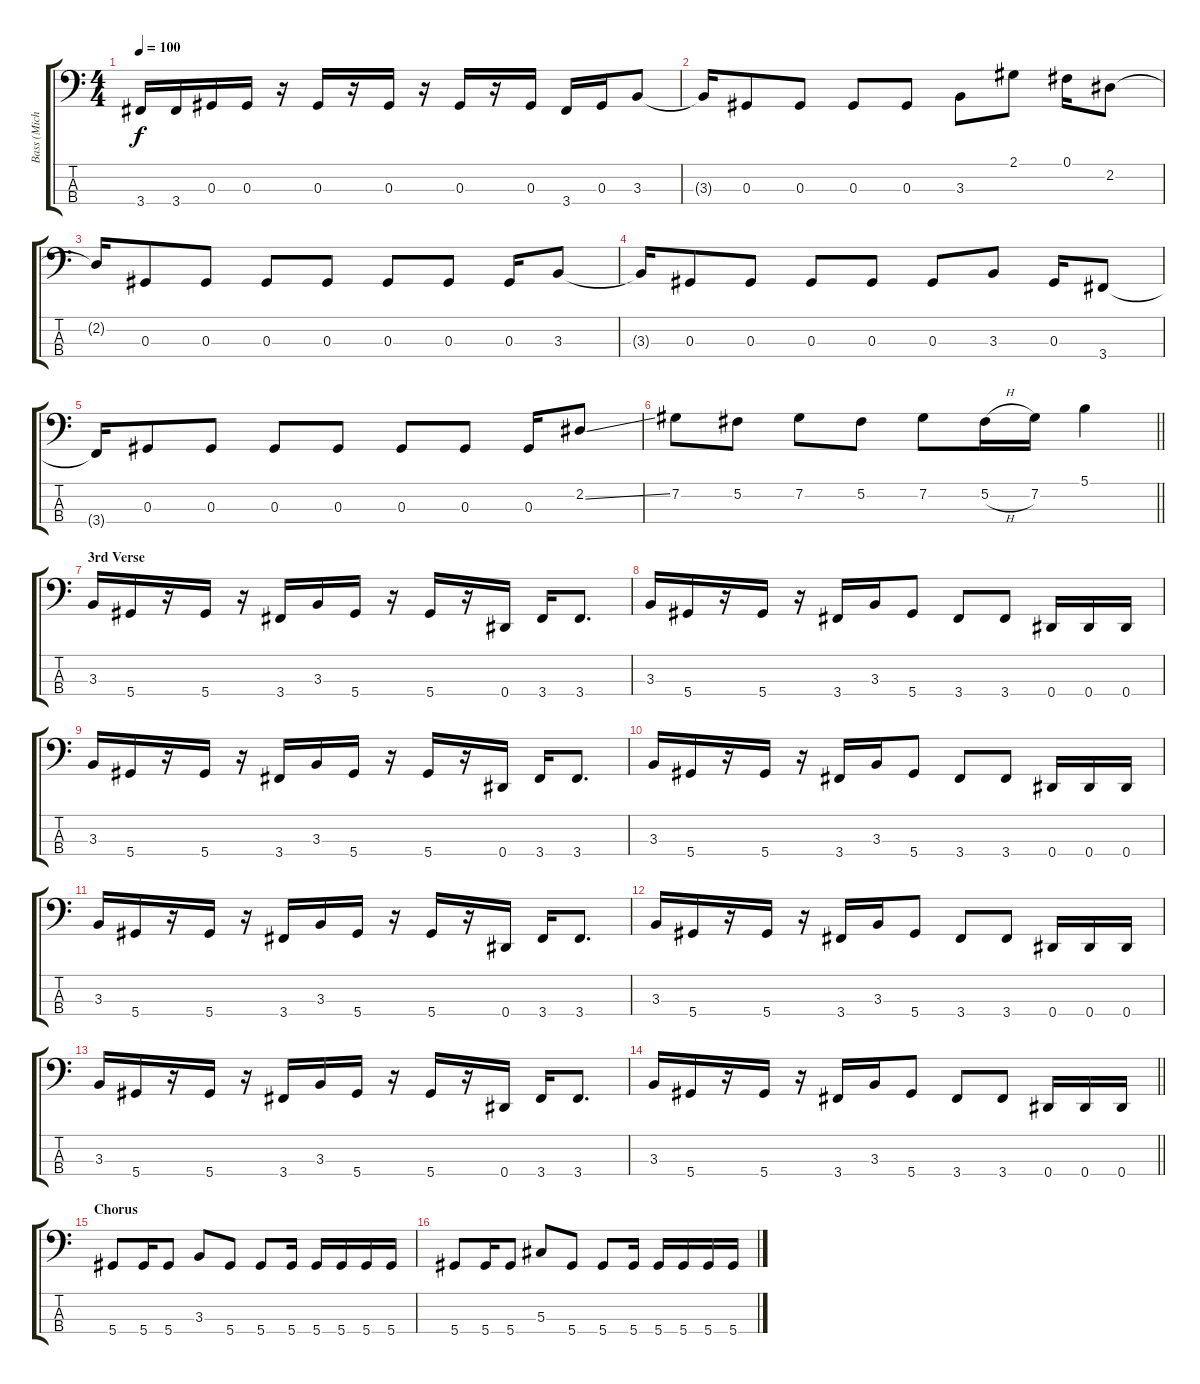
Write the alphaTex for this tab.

\track ("Bass (Michael Anthony)" "Bass (Mich") {instrument electricbassfinger}
\staff {score tabs}
\tuning (Gb2 Db2 Ab1 Eb1) {hide}
\ts (4 4)
\tempo 100
\clef f4
\ks c
3.4{t}.16{dy f} 3.4.16 0.3.16 0.3.16 r.16 0.3.16 r.16 0.3.16 r.16 0.3.16 r.16 0.3.16 3.4.16 0.3.16 3.3.8 |
3.3{t}.16 0.3.8 0.3.8 0.3.8 0.3.8 3.3.8 2.1.8 0.1.16 2.2.8 |
2.2{t}.16 0.3.8 0.3.8 0.3.8 0.3.8 0.3.8 0.3.8 0.3.16 3.3.8 |
3.3{t}.16 0.3.8 0.3.8 0.3.8 0.3.8 0.3.8 3.3.8 0.3.16 3.4.8 |
3.4{t}.16 0.3.8 0.3.8 0.3.8 0.3.8 0.3.8 0.3.8 0.3.16 2.2{ss}.8 |
\barLineRight lightlight
7.2.8 5.2.8 7.2.8 5.2.8 7.2.8 5.2{h}.16 7.2.16 5.1.4 |
\section ("" "3rd Verse")
3.3.16 5.4.16 r.16 5.4.16 r.16 3.4.16 3.3.16 5.4.16 r.16 5.4.16 r.16 0.4.16 3.4.16 3.4.8{d} |
3.3.16 5.4.16 r.16 5.4.16 r.16 3.4.16 3.3.16 5.4.8 3.4.8 3.4.8 0.4.16 0.4.16 0.4.16 |
3.3.16 5.4.16 r.16 5.4.16 r.16 3.4.16 3.3.16 5.4.16 r.16 5.4.16 r.16 0.4.16 3.4.16 3.4.8{d} |
3.3.16 5.4.16 r.16 5.4.16 r.16 3.4.16 3.3.16 5.4.8 3.4.8 3.4.8 0.4.16 0.4.16 0.4.16 |
3.3.16 5.4.16 r.16 5.4.16 r.16 3.4.16 3.3.16 5.4.16 r.16 5.4.16 r.16 0.4.16 3.4.16 3.4.8{d} |
3.3.16 5.4.16 r.16 5.4.16 r.16 3.4.16 3.3.16 5.4.8 3.4.8 3.4.8 0.4.16 0.4.16 0.4.16 |
3.3.16 5.4.16 r.16 5.4.16 r.16 3.4.16 3.3.16 5.4.16 r.16 5.4.16 r.16 0.4.16 3.4.16 3.4.8{d} |
\barLineRight lightlight
3.3.16 5.4.16 r.16 5.4.16 r.16 3.4.16 3.3.16 5.4.8 3.4.8 3.4.8 0.4.16 0.4.16 0.4.16 |
\section ("" "Chorus")
5.4.8 5.4.16 5.4.8 3.3.8 5.4.8 5.4.8 5.4.16 5.4.16 5.4.16 5.4.16 5.4.16 |
5.4.8 5.4.16 5.4.8 5.3.8 5.4.8 5.4.8 5.4.16 5.4.16 5.4.16 5.4.16 5.4.16
